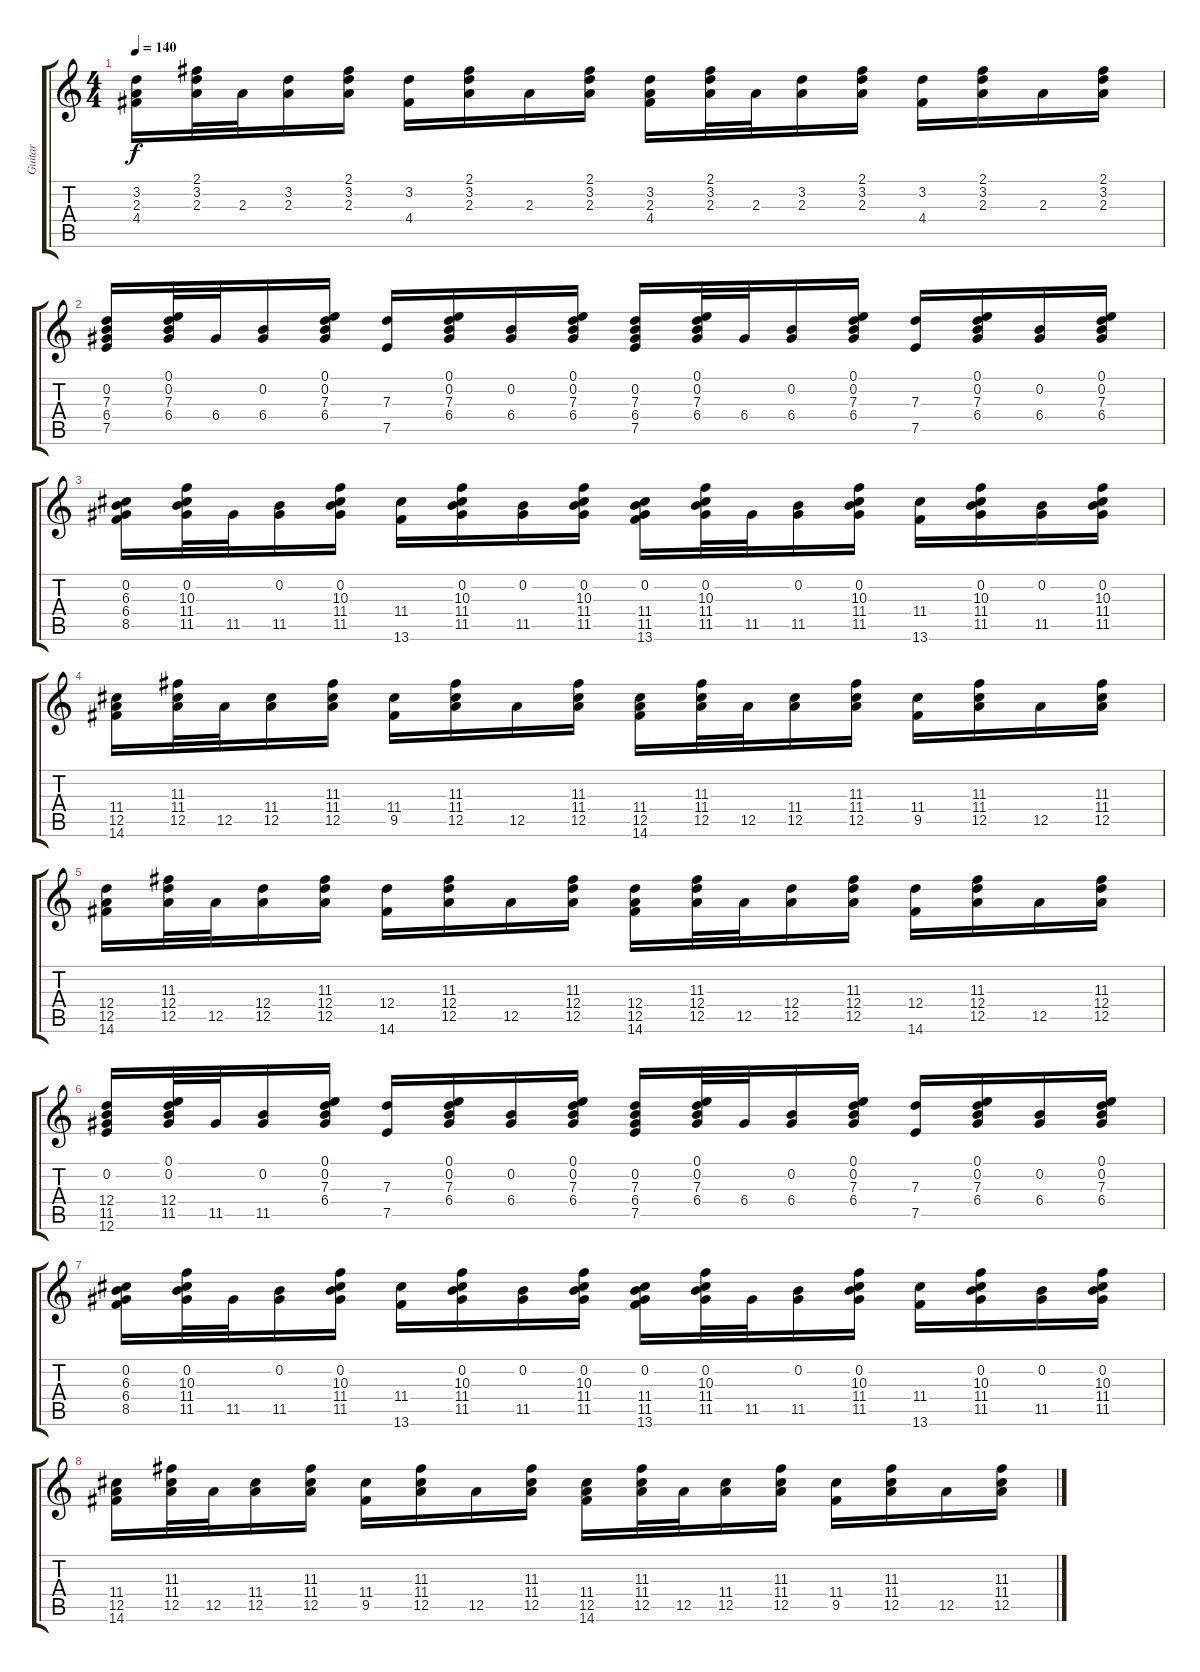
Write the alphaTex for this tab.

\track ("Guitar" "Guitar") {instrument acousticguitarsteel}
\staff {score tabs}
\tuning (E4 B3 G3 D3 A2 E2) {hide}
\ts (4 4)
\tempo 140
\clef g2
\ks c
(3.2 2.3 4.4).16{dy f} (2.1 3.2 2.3).32 2.3.32 (3.2 2.3).16 (2.1 3.2 2.3).16 (3.2 4.4).16 (2.1 3.2 2.3).16 2.3.16 (2.1 3.2 2.3).16 (3.2 2.3 4.4).16 (2.1 3.2 2.3).32 2.3.32 (3.2 2.3).16 (2.1 3.2 2.3).16 (3.2 4.4).16 (2.1 3.2 2.3).16 2.3.16 (2.1 3.2 2.3).16 |
(0.2 7.3 6.4 7.5).16 (0.1 0.2 7.3 6.4).32 6.4.32 (0.2 6.4).16 (0.1 0.2 7.3 6.4).16 (7.3 7.5).16 (0.1 0.2 7.3 6.4).16 (0.2 6.4).16 (0.1 0.2 7.3 6.4).16 (0.2 7.3 6.4 7.5).16 (0.1 0.2 7.3 6.4).32 6.4.32 (0.2 6.4).16 (0.1 0.2 7.3 6.4).16 (7.3 7.5).16 (0.1 0.2 7.3 6.4).16 (0.2 6.4).16 (0.1 0.2 7.3 6.4).16 |
(0.2 6.3 6.4 8.5).16 (0.2 10.3 11.4 11.5).32 11.5.32 (0.2 11.5).16 (0.2 10.3 11.4 11.5).16 (11.4 13.6).16 (0.2 10.3 11.4 11.5).16 (0.2 11.5).16 (0.2 10.3 11.4 11.5).16 (0.2 11.4 11.5 13.6).16 (0.2 10.3 11.4 11.5).32 11.5.32 (0.2 11.5).16 (0.2 10.3 11.4 11.5).16 (11.4 13.6).16 (0.2 10.3 11.4 11.5).16 (0.2 11.5).16 (0.2 10.3 11.4 11.5).16 |
(11.4 12.5 14.6).16 (11.3 11.4 12.5).32 12.5.32 (11.4 12.5).16 (11.3 11.4 12.5).16 (11.4 9.5).16 (11.3 11.4 12.5).16 12.5.16 (11.3 11.4 12.5).16 (11.4 12.5 14.6).16 (11.3 11.4 12.5).32 12.5.32 (11.4 12.5).16 (11.3 11.4 12.5).16 (11.4 9.5).16 (11.3 11.4 12.5).16 12.5.16 (11.3 11.4 12.5).16 |
(12.4 12.5 14.6).16 (11.3 12.4 12.5).32 12.5.32 (12.4 12.5).16 (11.3 12.4 12.5).16 (12.4 14.6).16 (11.3 12.4 12.5).16 12.5.16 (11.3 12.4 12.5).16 (12.4 12.5 14.6).16 (11.3 12.4 12.5).32 12.5.32 (12.4 12.5).16 (11.3 12.4 12.5).16 (12.4 14.6).16 (11.3 12.4 12.5).16 12.5.16 (11.3 12.4 12.5).16 |
(0.2 12.4 11.5 12.6).16 (0.1 0.2 12.4 11.5).32 11.5.32 (0.2 11.5).16 (0.1 0.2 7.3 6.4).16 (7.3 7.5).16 (0.1 0.2 7.3 6.4).16 (0.2 6.4).16 (0.1 0.2 7.3 6.4).16 (0.2 7.3 6.4 7.5).16 (0.1 0.2 7.3 6.4).32 6.4.32 (0.2 6.4).16 (0.1 0.2 7.3 6.4).16 (7.3 7.5).16 (0.1 0.2 7.3 6.4).16 (0.2 6.4).16 (0.1 0.2 7.3 6.4).16 |
(0.2 6.3 6.4 8.5).16 (0.2 10.3 11.4 11.5).32 11.5.32 (0.2 11.5).16 (0.2 10.3 11.4 11.5).16 (11.4 13.6).16 (0.2 10.3 11.4 11.5).16 (0.2 11.5).16 (0.2 10.3 11.4 11.5).16 (0.2 11.4 11.5 13.6).16 (0.2 10.3 11.4 11.5).32 11.5.32 (0.2 11.5).16 (0.2 10.3 11.4 11.5).16 (11.4 13.6).16 (0.2 10.3 11.4 11.5).16 (0.2 11.5).16 (0.2 10.3 11.4 11.5).16 |
(11.4 12.5 14.6).16 (11.3 11.4 12.5).32 12.5.32 (11.4 12.5).16 (11.3 11.4 12.5).16 (11.4 9.5).16 (11.3 11.4 12.5).16 12.5.16 (11.3 11.4 12.5).16 (11.4 12.5 14.6).16 (11.3 11.4 12.5).32 12.5.32 (11.4 12.5).16 (11.3 11.4 12.5).16 (11.4 9.5).16 (11.3 11.4 12.5).16 12.5.16 (11.3 11.4 12.5).16
